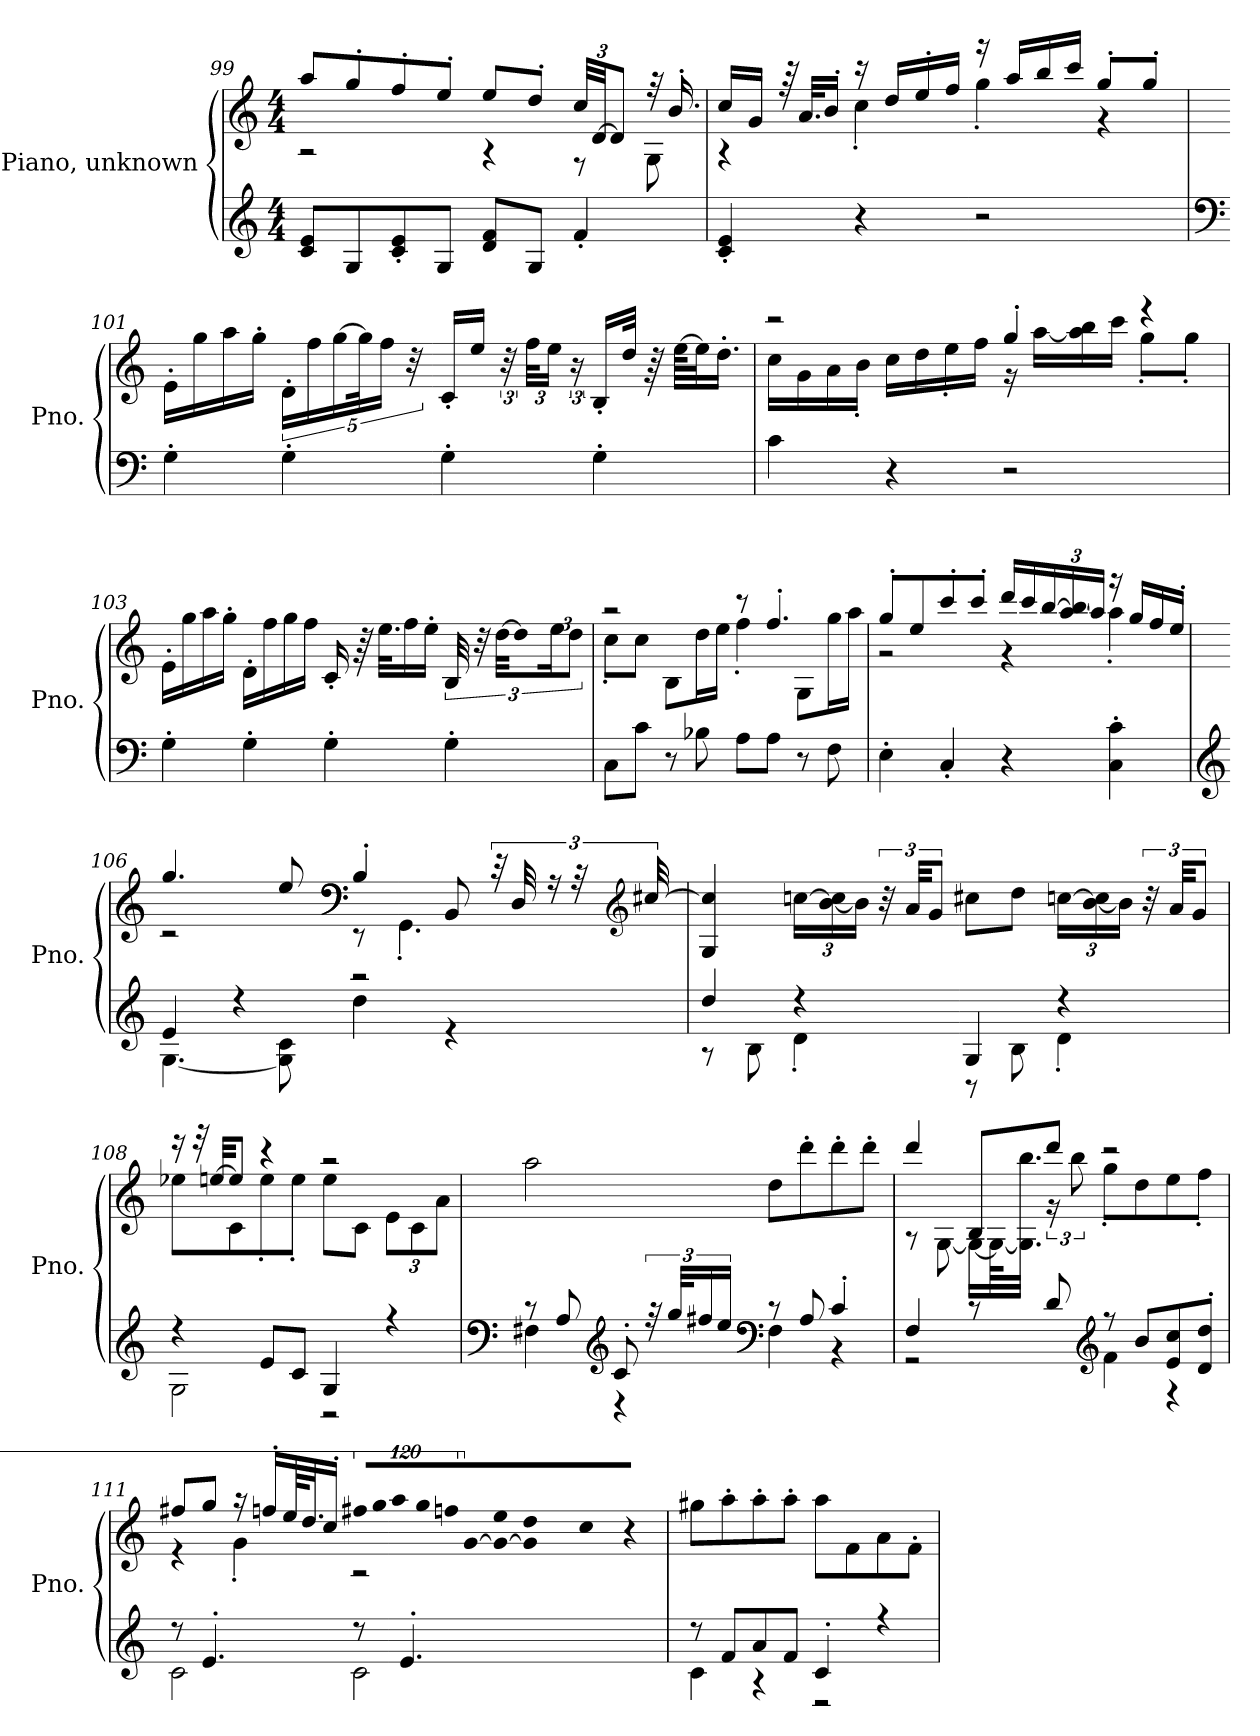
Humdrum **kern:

**kern	**kern
*part1	*part1
*staff2	*staff1
*I"Piano, unknown	*
*I'Pno.	*
*clefG2	*clefG2
*k[]	*k[]
*M4/4	*M4/4
=99	=99
*	*^
8c/ 8e/L	8aa/L	2r
8G/	8gg'/	.
8c/' 8e/'	8ff'/	.
8G/J	8ee'/J	.
8d/ 8f/L	8ee/L	4r
8G/J	8dd'/J	.
*	*Xbrackettup	*
4f'/	48cc/LLL	8r
.	[48d/JJ	.
.	12d/J]	.
.	32r	8G\
.	16.b'/	.
=100	=100	=100
4c/' 4e/'	16cc/LL	4r
.	16g/JJ	.
.	64r	.
.	32.a/KLL	.
.	16b'/JJ	.
4r	16r	4cc'\
.	16dd/LL	.
.	16ee'/	.
.	16ff/JJ	.
2r	16r	4gg'\
.	16aa/LL	.
.	16bb/	.
.	16ccc/JJ	.
.	8gg'/L	4r
.	8gg'/J	.
*	*v	*v
!!LO:LB:g=z
=101	=101
*clefF4	*
4G'\	16e'\LL
.	16gg\
.	16aa\
.	16gg'\JJ
*	*brackettup
4G'\	20d'\LL
.	20ff\
.	[20gg\
.	40gg\K]
.	20ff\JJ
.	40r
4G'\	16c'/LL
.	16ee/JJ
.	48r
.	48ff\KLL
.	24ee\JJ
.	24r
4G'\	16B'/LL
.	32dd/JJk
.	64r
.	[64ee\KLLL
.	32ee\J]
.	16.dd'\JJ
=102	=102
*	*^
4c\	2r	16cc\LL
.	.	16g\
.	.	16a\
.	.	16b'\JJ
4r	.	16cc\LL
.	.	16dd\
.	.	16ee'\
.	.	16ff\JJ
2r	4gg'/	16r
.	.	[16aa\LL
.	.	16aa\] 16bb\
.	.	16ccc\JJ
.	4r	8gg'\L
.	.	8gg'\J
*	*v	*v
!!LO:LB:g=z
=103	=103
4G'\	16e'\LL
.	16gg\
.	16aa\
.	16gg'\JJ
4G'\	16d'\LL
.	16ff\
.	16gg\
.	16ff\JJ
4G'\	16c'/
.	64r
.	32.ee\KLL
.	16ff\
.	16ee'\JJ
4G'\	48B/
.	48r
.	[48dd\KLL
.	16dd\]
*	*Xbrackettup
.	24ee\J
.	12dd\J
=104	=104
*	*^
8C\L	2r	8cc'\L
8c\J	.	8cc\J
8r	.	8B\L
8B-X\	.	16dd\L
.	.	16ee\JJ
8A\L	8r	4ff'\
8A\J	4.ff'/	.
8r	.	8G\L
8F\	.	16gg\L
.	.	16aa\JJ
!!LO:LB:g=z	!!
=105	=105	=105
4E'\	8gg'/L	2r
.	8ee/	.
4C'/	8ccc'/	.
.	8ccc'/J	.
4r	16ddd/LL	4r
.	16ccc/	.
.	[24bb/	.
.	[24aa/ 24bb/]	.
.	24aa/JJ]	.
4C\' 4c\'	16r	4aa'\
.	16gg/LL	.
.	16ff/	.
.	16ee'/JJ	.
=106	=106	=106
*clefG2	*	*
*^	*	*
4e/	[4.G\	4.gg/	2r
4r	.	.	.
.	8G\] 8c\	8ee/	.
*	*	*clefF4	*
2r	4dd\	4B'/	8r
.	.	.	4.GG'\
.	4r	8BB/	.
*	*	*brackettup	*
.	.	48r	.
.	.	48D/	.
.	.	24r	.
.	.	48r	.
*	*	*clefG2	*
.	.	[48cc#X/	.
*	*	*v	*v
!!LO:PB:g=z
=107	=107	=107
4dd/	8r	4G/ 4cc#/]
.	8B\	.
*	*	*Xbrackettup
4r	4d'\	[24ccn\LL
.	.	[24b\ 24cc\]
.	.	24b\JJ]
*	*	*brackettup
.	.	48r
.	.	48a/KKL
.	.	12g/J
4G/	8r	8cc#X\L
.	8B\	8dd\J
*	*	*Xbrackettup
4r	4d'\	[24ccn\LL
.	.	[24b\ 24cc\]
.	.	24b\JJ]
*	*	*brackettup
.	.	48r
.	.	48a/KKL
.	.	12g/J
=108	=108	=108
*	*	*^
4r	2G\	16r	8ee-X\L
.	.	32r	.
.	.	[32een/KKL	.
.	.	8ee/J]	8c\
8e/L	.	4r	8ee'\
8c/J	.	.	8ee'\J
4G/	2r	2r	8ee\L
.	.	.	8c\J
*	*	*	*Xbrackettup
4r	.	.	12e\L
.	.	.	12c\
.	.	.	12a\J
*	*	*v	*v
!!LO:LB:g=z
=109	=109	=109
*clefF4	*	*
8r	4F#X\	2aa\
8A/	.	.
*clefG2	*	*
8c'/	4r	.
48r	.	.
48gg/KLL	.	.
24ff#X/	.	.
24ee/JJ	.	.
*clefF4	*	*
8r	4F#\	8dd\L
8A/	.	8ddd'\
4c'/	4r	8ddd'\
.	.	8ddd'\J
=110	=110	=110
*	*	*^
4F/	2r	4ddd/	8r
.	.	.	[8G\
8r	.	8B/L	16G\LL_
.	.	.	64G\KL_
.	.	.	32.G\] 32.bb\JJJ
*	*	*	*brackettup
8d/	.	8ddd/J	24r
.	.	.	12bb\
*clefG2	*	*	*
8r	4f\	2r	8gg'\L
8b/L	.	.	8dd\
8e/ 8cc/	4r	.	8ee\
8d/' 8dd/'J	.	.	8ff'\J
!!LO:LB:g=z	!!
=111	=111	=111	=111
8r	2c\	8ff#X/L	4r
4.e'/	.	8gg/J	.
.	.	16r	4g'\
.	.	16ffn'/LL	.
.	.	64ee/KL	.
.	.	32.dd/J	.
.	.	16cc'/JJ	.
!	!	!LO:N:vis=16	!
8r	2c\	1920%107ff#X/LL	2r
!	!	!LO:N:vis=16	!
.	.	1920%107gg/	.
!	!	!LO:N:vis=16	!
.	.	1920%107aa/	.
4.e'/	.	.	.
!	!	!LO:N:vis=16	!
.	.	1920%107gg/	.
!	!	!LO:N:vis=16	!
.	.	1920%107ffn/	.
!	!	!LO:N:vis=32	!
.	.	[1920%53g/L	.
!	!	!LO:N:vis=32	!
.	.	1920%53g/_ 1920%53ee/J	.
!	!	!LO:N:vis=16	!
.	.	1920%107g/] 1920%107dd/	.
!	!	!LO:N:vis=16	!
.	.	1920%107cc/JJ	.
!	!	!LO:N:vis=16	!
.	.	1920%107r	.
960ryy	960ryy	.	960ryy
*	*	*v	*v
=112	=112	=112
8r	4c\	8gg#X\L
8f/L	.	8aa'\
8a/	4r	8aa'\
8f/J	.	8aa'\J
4c'/	2r	8aa\L
.	.	8f\
4r	.	8a\
.	.	8f'\J
*v	*v	*
=	=
*-	*-
